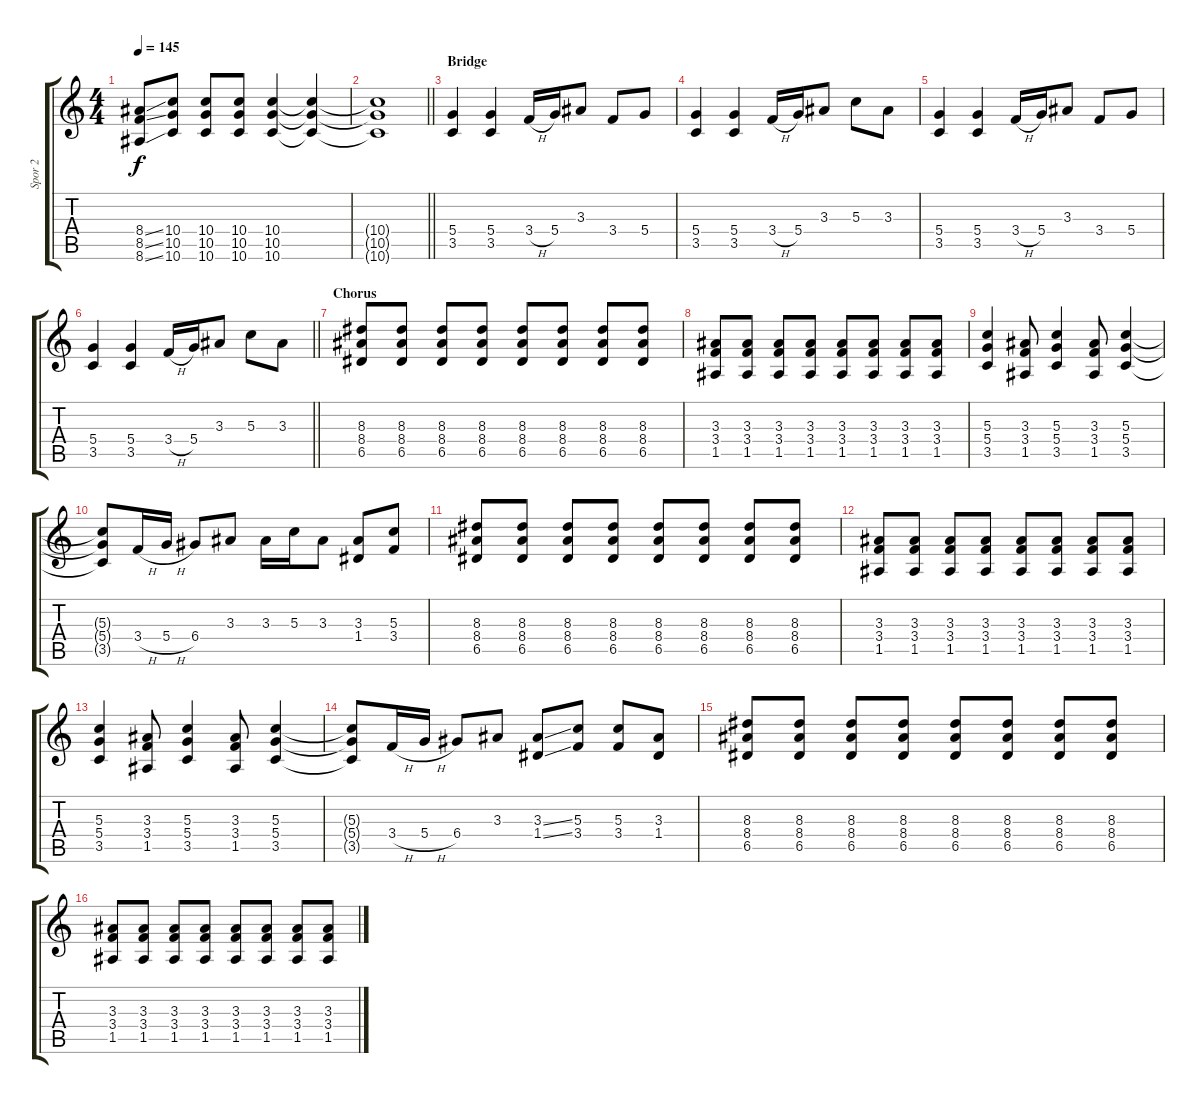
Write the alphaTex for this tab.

\track ("Spor 2" "Spor 2") {instrument distortionguitar}
\staff {score tabs}
\tuning (E4 B3 G3 D3 A2 D2) {hide}
\ts (4 4)
\tempo 145
\clef g2
\ks c
(8.4{ss} 8.5{ss} 8.6{ss}).8{dy f} (10.4 10.5 10.6).8 (10.4 10.5 10.6).8 (10.4 10.5 10.6).8 (10.4 10.5 10.6).4 (10.4{t} 10.5{t} 10.6{t}).4 |
\barLineRight lightlight
(10.4{t} 10.5{t} 10.6{t}).1 |
\section ("" "Bridge")
(5.4 3.5).4 (5.4 3.5).4 3.4{h}.16 5.4.16 3.3.8 3.4.8 5.4.8 |
(5.4 3.5).4 (5.4 3.5).4 3.4{h}.16 5.4.16 3.3.8 5.3.8 3.3.8 |
(5.4 3.5).4 (5.4 3.5).4 3.4{h}.16 5.4.16 3.3.8 3.4.8 5.4.8 |
\barLineRight lightlight
(5.4 3.5).4 (5.4 3.5).4 3.4{h}.16 5.4.16 3.3.8 5.3.8 3.3.8 |
\section ("" "Chorus")
(8.3 8.4 6.5).8 (8.3 8.4 6.5).8 (8.3 8.4 6.5).8 (8.3 8.4 6.5).8 (8.3 8.4 6.5).8 (8.3 8.4 6.5).8 (8.3 8.4 6.5).8 (8.3 8.4 6.5).8 |
(3.3 3.4 1.5).8 (3.3 3.4 1.5).8 (3.3 3.4 1.5).8 (3.3 3.4 1.5).8 (3.3 3.4 1.5).8 (3.3 3.4 1.5).8 (3.3 3.4 1.5).8 (3.3 3.4 1.5).8 |
(5.3 5.4 3.5).4 (3.3 3.4 1.5).8 (5.3 5.4 3.5).4 (3.3 3.4 1.5).8 (5.3 5.4 3.5).4 |
(5.3{t} 5.4{t} 3.5{t}).8 3.4{h}.16 5.4{h}.16 6.4.8 3.3.8 3.3.16 5.3.16 3.3.8 (3.3 1.4).8 (5.3 3.4).8 |
(8.3 8.4 6.5).8 (8.3 8.4 6.5).8 (8.3 8.4 6.5).8 (8.3 8.4 6.5).8 (8.3 8.4 6.5).8 (8.3 8.4 6.5).8 (8.3 8.4 6.5).8 (8.3 8.4 6.5).8 |
(3.3 3.4 1.5).8 (3.3 3.4 1.5).8 (3.3 3.4 1.5).8 (3.3 3.4 1.5).8 (3.3 3.4 1.5).8 (3.3 3.4 1.5).8 (3.3 3.4 1.5).8 (3.3 3.4 1.5).8 |
(5.3 5.4 3.5).4 (3.3 3.4 1.5).8 (5.3 5.4 3.5).4 (3.3 3.4 1.5).8 (5.3 5.4 3.5).4 |
(5.3{t} 5.4{t} 3.5{t}).8 3.4{h}.16 5.4{h}.16 6.4.8 3.3.8 (3.3{ss} 1.4{ss}).8 (5.3 3.4).8 (5.3 3.4).8 (3.3 1.4).8 |
(8.3 8.4 6.5).8 (8.3 8.4 6.5).8 (8.3 8.4 6.5).8 (8.3 8.4 6.5).8 (8.3 8.4 6.5).8 (8.3 8.4 6.5).8 (8.3 8.4 6.5).8 (8.3 8.4 6.5).8 |
(3.3 3.4 1.5).8 (3.3 3.4 1.5).8 (3.3 3.4 1.5).8 (3.3 3.4 1.5).8 (3.3 3.4 1.5).8 (3.3 3.4 1.5).8 (3.3 3.4 1.5).8 (3.3 3.4 1.5).8
